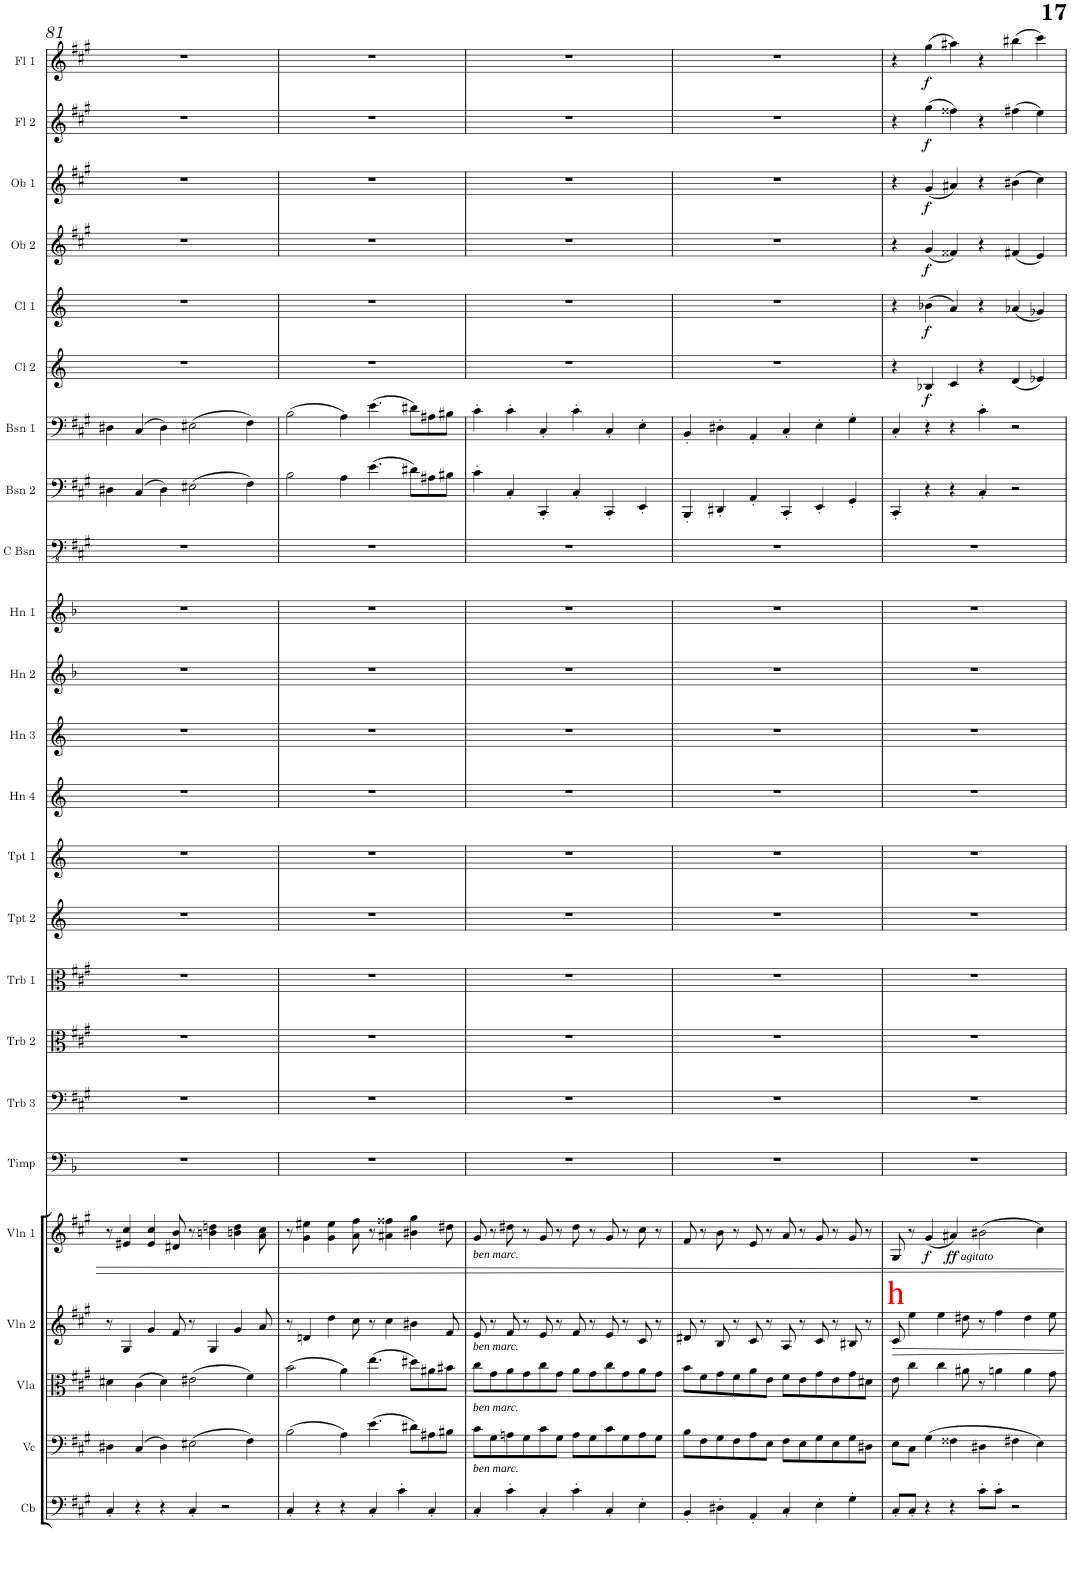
**kern	**kern	**kern	**kern	**kern	**text	**dynam	**kern	**kern	**kern	**kern	**kern	**kern	**kern	**kern	**kern	**kern	**kern	**kern	**kern	**kern	**dynam	**kern	**dynam	**kern	**dynam	**kern	**dynam	**kern	**dynam	**kern	**dynam
*part24	*part23	*part22	*part21	*part20	*part20	*part20	*part19	*part18	*part17	*part16	*part15	*part14	*part13	*part12	*part11	*part10	*part9	*part8	*part7	*part6	*part6	*part5	*part5	*part4	*part4	*part3	*part3	*part2	*part2	*part1	*part1
*staff24	*staff23	*staff22	*staff21	*staff20	*staff20	*staff20	*staff19	*staff18	*staff17	*staff16	*staff15	*staff14	*staff13	*staff12	*staff11	*staff10	*staff9	*staff8	*staff7	*staff6	*staff6	*staff5	*staff5	*staff4	*staff4	*staff3	*staff3	*staff2	*staff2	*staff1	*staff1
*I"Contrabass	*I"Violoncello	*I"Viola	*I"Violin 2	*I"Violin 1	*	*	*I"Timpani	*I"Trombone 3	*I"Trombone 2	*I"Trombone 1	*I"F Trumpet 2	*I"F Trumpet 1	*I"F Horn 4	*I"F Horn 3	*I"C Horn 2	*I"C Horn 1	*I"Contrabassoon	*I"Bassoon 2	*I"Bassoon 1	*I"Bb Clarinet 2	*	*I"Bb Clarinet 1	*	*I"Oboe 2	*	*I"Oboe 1	*	*I"Flute 2	*	*I"Flute 1	*
*I'Cb	*I'Vc	*I'Vla	*I'Vln 2	*I'Vln 1	*	*	*I'Timp	*I'Trb 3	*I'Trb 2	*I'Trb 1	*I'Tpt 2	*I'Tpt 1	*I'Hn 4	*I'Hn 3	*I'Hn 2	*I'Hn 1	*I'C Bsn	*I'Bsn 2	*I'Bsn 1	*I'Cl 2	*	*I'Cl 1	*	*I'Ob 2	*	*I'Ob 1	*	*I'Fl 2	*	*I'Fl 1	*
!!LO:PB:g=z
*clefF4	*clefF4	*clefC3	*clefG2	*clefG2	*	*	*clefF4	*clefF4	*clefC3	*clefC3	*clefG2	*clefG2	*clefG2	*clefG2	*clefG2	*clefG2	*clefFv4	*clefF4	*clefF4	*clefG2	*	*clefG2	*	*clefG2	*	*clefG2	*	*clefG2	*	*clefG2	*
*Trd7c12	*	*	*	*	*	*	*	*	*	*	*Trd-3c-5	*Trd-3c-5	*Trd4c7	*Trd4c7	*Trd7c12	*Trd7c12	*	*	*	*Trd1c2	*	*Trd1c2	*	*	*	*	*	*	*	*	*
*k[f#c#g#]	*k[f#c#g#]	*k[f#c#g#]	*k[f#c#g#]	*k[f#c#g#]	*	*	*k[b-]	*k[f#c#g#]	*k[f#c#g#]	*k[f#c#g#]	*k[]	*k[]	*k[]	*k[]	*k[b-]	*k[b-]	*k[f#c#g#]	*k[f#c#g#]	*k[f#c#g#]	*k[]	*	*k[]	*	*k[f#c#g#]	*	*k[f#c#g#]	*	*k[f#c#g#]	*	*k[f#c#g#]	*
*M6/4	*M6/4	*M6/4	*M6/4	*M6/4	*	*	*M6/4	*M6/4	*M6/4	*M6/4	*M6/4	*M6/4	*M6/4	*M6/4	*M6/4	*M6/4	*M6/4	*M6/4	*M6/4	*M6/4	*	*M6/4	*	*M6/4	*	*M6/4	*	*M6/4	*	*M6/4	*
=81	=81	=81	=81	=81	=81	=81	=81	=81	=81	=81	=81	=81	=81	=81	=81	=81	=81	=81	=81	=81	=81	=81	=81	=81	=81	=81	=81	=81	=81	=81	=81
4C#'/	4D#X\	4d#X\	8r	8r	.	.	1.r	1.r	1.r	1.r	1.r	1.r	1.r	1.r	1.r	1.r	1.r	4D#X\	4D#X\	1.r	.	1.r	.	1.r	.	1.r	.	1.r	.	1.r	.
.	.	.	4G#/	4e#X/ 4cc#/	.	.	.	.	.	.	.	.	.	.	.	.	.	.	.	.	.	.	.	.	.	.	.	.	.	.	.
4r	(4C#/	(4c#\	.	.	.	.	.	.	.	.	.	.	.	.	.	.	.	(4C#/	(4C#/	.	.	.	.	.	.	.	.	.	.	.	.
.	.	.	4g#/	4e#/ 4cc#/	.	.	.	.	.	.	.	.	.	.	.	.	.	.	.	.	.	.	.	.	.	.	.	.	.	.	.
4r	4D#\)	4d#\)	.	.	.	.	.	.	.	.	.	.	.	.	.	.	.	4D#\)	4D#\)	.	.	.	.	.	.	.	.	.	.	.	.
.	.	.	8f#/	8d#X/ 8b/	.	.	.	.	.	.	.	.	.	.	.	.	.	.	.	.	.	.	.	.	.	.	.	.	.	.	.
4C#'/	(2E#X\	(2e#X\	8r	8r	.	.	.	.	.	.	.	.	.	.	.	.	.	(2E#X\	(2E#X\	.	.	.	.	.	.	.	.	.	.	.	.
.	.	.	4G#/	4bn\ 4ddn\	.	.	.	.	.	.	.	.	.	.	.	.	.	.	.	.	.	.	.	.	.	.	.	.	.	.	.
2r	.	.	.	.	.	.	.	.	.	.	.	.	.	.	.	.	.	.	.	.	.	.	.	.	.	.	.	.	.	.	.
.	.	.	4g#/	4bn\ 4dd\	.	.	.	.	.	.	.	.	.	.	.	.	.	.	.	.	.	.	.	.	.	.	.	.	.	.	.
.	4F#\)	4f#\)	.	.	.	.	.	.	.	.	.	.	.	.	.	.	.	4F#\)	4F#\)	.	.	.	.	.	.	.	.	.	.	.	.
.	.	.	8a/	8a\ 8cc#\	.	.	.	.	.	.	.	.	.	.	.	.	.	.	.	.	.	.	.	.	.	.	.	.	.	.	.
=82	=82	=82	=82	=82	=82	=82	=82	=82	=82	=82	=82	=82	=82	=82	=82	=82	=82	=82	=82	=82	=82	=82	=82	=82	=82	=82	=82	=82	=82	=82	=82
4C#'/	(2B\	(2b\	8r	8r	.	.	1.r	1.r	1.r	1.r	1.r	1.r	1.r	1.r	1.r	1.r	1.r	2B\	(2B\	1.r	.	1.r	.	1.r	.	1.r	.	1.r	.	1.r	.
.	.	.	4dn/	4g#\ 4ee#X\	.	.	.	.	.	.	.	.	.	.	.	.	.	.	.	.	.	.	.	.	.	.	.	.	.	.	.
4r	.	.	.	.	.	.	.	.	.	.	.	.	.	.	.	.	.	.	.	.	.	.	.	.	.	.	.	.	.	.	.
.	.	.	4dd\	4g#\ 4ee#\	.	.	.	.	.	.	.	.	.	.	.	.	.	.	.	.	.	.	.	.	.	.	.	.	.	.	.
4r	4A\)	4a\)	.	.	.	.	.	.	.	.	.	.	.	.	.	.	.	4A\	4A\)	.	.	.	.	.	.	.	.	.	.	.	.
.	.	.	8cc#\	8a\ 8ff#\	.	.	.	.	.	.	.	.	.	.	.	.	.	.	.	.	.	.	.	.	.	.	.	.	.	.	.
4C#'/	(4.e\	(4.ee\	8r	8r	.	.	.	.	.	.	.	.	.	.	.	.	.	(4.e\	(4.e\	.	.	.	.	.	.	.	.	.	.	.	.
.	.	.	4cc#\	4a#X\ 4ff##X\	.	.	.	.	.	.	.	.	.	.	.	.	.	.	.	.	.	.	.	.	.	.	.	.	.	.	.
4c#'\	.	.	.	.	.	.	.	.	.	.	.	.	.	.	.	.	.	.	.	.	.	.	.	.	.	.	.	.	.	.	.
.	8d#X\L)	8dd#X\L)	4b#X\	4b#X\ 4gg#\	.	.	.	.	.	.	.	.	.	.	.	.	.	8d#X\L)	8d#X\L)	.	.	.	.	.	.	.	.	.	.	.	.
4C#'/	8A#X\	8a#X\	.	.	.	.	.	.	.	.	.	.	.	.	.	.	.	8A#X\	8A#X\	.	.	.	.	.	.	.	.	.	.	.	.
.	8B#X\J	8b#X\J	8f#/	8dd#X\	.	.	.	.	.	.	.	.	.	.	.	.	.	8B#X\J	8B#X\J	.	.	.	.	.	.	.	.	.	.	.	.
=83	=83	=83	=83	=83	=83	=83	=83	=83	=83	=83	=83	=83	=83	=83	=83	=83	=83	=83	=83	=83	=83	=83	=83	=83	=83	=83	=83	=83	=83	=83	=83
!	!	!	!	!LO:TX:b:i:t=ben marc.	!	!	!	!	!	!	!	!	!	!	!	!	!	!	!	!	!	!	!	!	!	!	!	!	!	!	!
!	!	!	!LO:TX:b:i:t=ben marc.	!	!	!	!	!	!	!	!	!	!	!	!	!	!	!	!	!	!	!	!	!	!	!	!	!	!	!	!
!	!	!LO:TX:b:i:t=ben marc.	!	!	!	!	!	!	!	!	!	!	!	!	!	!	!	!	!	!	!	!	!	!	!	!	!	!	!	!	!
!	!LO:TX:b:i:t=ben marc.	!	!	!	!	!	!	!	!	!	!	!	!	!	!	!	!	!	!	!	!	!	!	!	!	!	!	!	!	!	!
4C#'/	8c#\L	8cc#\L	8e/	8g#/	.	.	1.r	1.r	1.r	1.r	1.r	1.r	1.r	1.r	1.r	1.r	1.r	4c#'\	4c#'\	1.r	.	1.r	.	1.r	.	1.r	.	1.r	.	1.r	.
.	8G#\	8g#\	8r	8r	.	.	.	.	.	.	.	.	.	.	.	.	.	.	.	.	.	.	.	.	.	.	.	.	.	.	.
4c#'\	8An\	8a\	8f#/	8dd#X\	.	.	.	.	.	.	.	.	.	.	.	.	.	4C#'/	4c#'\	.	.	.	.	.	.	.	.	.	.	.	.
.	8G#\	8g#\	8r	8r	.	.	.	.	.	.	.	.	.	.	.	.	.	.	.	.	.	.	.	.	.	.	.	.	.	.	.
4C#'/	8c#\	8cc#\	8e/	8g#/	.	.	.	.	.	.	.	.	.	.	.	.	.	4CC#'/	4C#'/	.	.	.	.	.	.	.	.	.	.	.	.
.	8G#\J	8g#\J	8r	8r	.	.	.	.	.	.	.	.	.	.	.	.	.	.	.	.	.	.	.	.	.	.	.	.	.	.	.
4c#'\	8A\L	8a\L	8f#/	8dd#\	.	.	.	.	.	.	.	.	.	.	.	.	.	4C#'/	4c#'\	.	.	.	.	.	.	.	.	.	.	.	.
.	8G#\	8g#\	8r	8r	.	.	.	.	.	.	.	.	.	.	.	.	.	.	.	.	.	.	.	.	.	.	.	.	.	.	.
4C#'/	8c#\	8cc#\	8e/	8g#/	.	.	.	.	.	.	.	.	.	.	.	.	.	4CC#'/	4C#'/	.	.	.	.	.	.	.	.	.	.	.	.
.	8G#\	8g#\	8r	8r	.	.	.	.	.	.	.	.	.	.	.	.	.	.	.	.	.	.	.	.	.	.	.	.	.	.	.
4E'\	8A\	8a\	8c#/	8cc#\	.	.	.	.	.	.	.	.	.	.	.	.	.	4EE'/	4E'\	.	.	.	.	.	.	.	.	.	.	.	.
.	8G#\J	8g#\J	8r	8r	.	.	.	.	.	.	.	.	.	.	.	.	.	.	.	.	.	.	.	.	.	.	.	.	.	.	.
=84	=84	=84	=84	=84	=84	=84	=84	=84	=84	=84	=84	=84	=84	=84	=84	=84	=84	=84	=84	=84	=84	=84	=84	=84	=84	=84	=84	=84	=84	=84	=84
4BB'/	8B\L	8b\L	8d#X/	8f#/	.	.	1.r	1.r	1.r	1.r	1.r	1.r	1.r	1.r	1.r	1.r	1.r	4BBB'/	4BB'/	1.r	.	1.r	.	1.r	.	1.r	.	1.r	.	1.r	.
.	8F#\	8f#\	8r	8r	.	.	.	.	.	.	.	.	.	.	.	.	.	.	.	.	.	.	.	.	.	.	.	.	.	.	.
4D#X'\	8G#\	8g#\	8B/	8b\	.	.	.	.	.	.	.	.	.	.	.	.	.	4DD#X'/	4D#X'\	.	.	.	.	.	.	.	.	.	.	.	.
.	8F#\	8f#\	8r	8r	.	.	.	.	.	.	.	.	.	.	.	.	.	.	.	.	.	.	.	.	.	.	.	.	.	.	.
4AA'/	8A\	8a\	8c#/	8e/	.	.	.	.	.	.	.	.	.	.	.	.	.	4AA'/	4AA'/	.	.	.	.	.	.	.	.	.	.	.	.
.	8E\J	8e\J	8r	8r	.	.	.	.	.	.	.	.	.	.	.	.	.	.	.	.	.	.	.	.	.	.	.	.	.	.	.
4C#'/	8F#\L	8f#\L	8A/	8a/	.	.	.	.	.	.	.	.	.	.	.	.	.	4CC#'/	4C#'/	.	.	.	.	.	.	.	.	.	.	.	.
.	8E\	8e\	8r	8r	.	.	.	.	.	.	.	.	.	.	.	.	.	.	.	.	.	.	.	.	.	.	.	.	.	.	.
4E'\	8G#\	8g#\	8c#/	8g#/	.	.	.	.	.	.	.	.	.	.	.	.	.	4EE'/	4E'\	.	.	.	.	.	.	.	.	.	.	.	.
.	8E\	8e\	8r	8r	.	.	.	.	.	.	.	.	.	.	.	.	.	.	.	.	.	.	.	.	.	.	.	.	.	.	.
4G#'\	8G#\	8g#\	8B#X/	8g#/	.	.	.	.	.	.	.	.	.	.	.	.	.	4GG#'/	4G#'\	.	.	.	.	.	.	.	.	.	.	.	.
.	8D#X\J	8d#X\J	8r	8r	.	.	.	.	.	.	.	.	.	.	.	.	.	.	.	.	.	.	.	.	.	.	.	.	.	.	.
=85	=85	=85	=85	=85	=85	=85	=85	=85	=85	=85	=85	=85	=85	=85	=85	=85	=85	=85	=85	=85	=85	=85	=85	=85	=85	=85	=85	=85	=85	=85	=85
!	!	!	!	!	!LO:LY:b:color=#FF0000	!	!	!	!	!	!	!	!	!	!	!	!	!	!	!	!	!	!	!	!	!	!	!	!	!	!
8C#'/L	8E\L	8e\	8c#/	8G#/	h	.	1.r	1.r	1.r	1.r	1.r	1.r	1.r	1.r	1.r	1.r	1.r	4CC#'/	4C#'/	4r	.	4r	.	4r	.	4r	.	4r	.	4r	.
8C#'/J	8C#\J	4cc#\	4ee\	8r	.	.	.	.	.	.	.	.	.	.	.	.	.	.	.	.	.	.	.	.	.	.	.	.	.	.	.
!	!	!	!	!	!	!LO:DY:b	!	!	!	!	!	!	!	!	!	!	!	!	!	!	!LO:DY:b	!	!LO:DY:b	!	!LO:DY:b	!	!LO:DY:b	!	!LO:DY:b	!	!LO:DY:b
4r	(4G#\	.	.	(4g#/	.	f	.	.	.	.	.	.	.	.	.	.	.	4r	4r	4B-X/	f	(4b-X\	f	(4g#/	f	(4g#/	f	(4gg#\	f	(4gg#\	f
.	.	4cc#\	4ee\	.	.	.	.	.	.	.	.	.	.	.	.	.	.	.	.	.	.	.	.	.	.	.	.	.	.	.	.
!	!	!	!	!LO:TX:b:i:t=agitato	!	!	!	!	!	!	!	!	!	!	!	!	!	!	!	!	!	!	!	!	!	!	!	!	!	!	!
!	!	!	!	!	!	!LO:DY:b	!	!	!	!	!	!	!	!	!	!	!	!	!	!	!	!	!	!	!	!	!	!	!	!	!
4r	4F##X\	.	.	4a#X/)	.	ff	.	.	.	.	.	.	.	.	.	.	.	4r	4r	4c/	.	4a/)	.	4f##X/)	.	4a#X/)	.	4ff##X\)	.	4aa#X\)	.
.	.	8a#X\	8dd#X\	.	.	.	.	.	.	.	.	.	.	.	.	.	.	.	.	.	.	.	.	.	.	.	.	.	.	.	.
8c#'\L	4D#X\	8r	8r	(2b#X\	.	.	.	.	.	.	.	.	.	.	.	.	.	4C#'/	4c#'\	4r	.	4r	.	4r	.	4r	.	4r	.	4r	.
8c#'\J	.	4an\	4ff#\	.	.	.	.	.	.	.	.	.	.	.	.	.	.	.	.	.	.	.	.	.	.	.	.	.	.	.	.
2r	4F#X\	.	.	.	.	.	.	.	.	.	.	.	.	.	.	.	.	2r	2r	(4d/	.	(4a-X/	.	(4f#X/	.	(4b#X\	.	(4ff#X\	.	(4bb#X\	.
.	.	4a\	4dd#\	.	.	.	.	.	.	.	.	.	.	.	.	.	.	.	.	.	.	.	.	.	.	.	.	.	.	.	.
.	4E\)	.	.	4cc#\)	.	.	.	.	.	.	.	.	.	.	.	.	.	.	.	4e-X/)	.	4g-X/)	.	4e/)	.	4cc#\)	.	4ee\)	.	4ccc#\)	.
.	.	8g#\	8ee\	.	.	.	.	.	.	.	.	.	.	.	.	.	.	.	.	.	.	.	.	.	.	.	.	.	.	.	.
=	=	=	=	=	=	=	=	=	=	=	=	=	=	=	=	=	=	=	=	=	=	=	=	=	=	=	=	=	=	=	=
*-	*-	*-	*-	*-	*-	*-	*-	*-	*-	*-	*-	*-	*-	*-	*-	*-	*-	*-	*-	*-	*-	*-	*-	*-	*-	*-	*-	*-	*-	*-	*-
